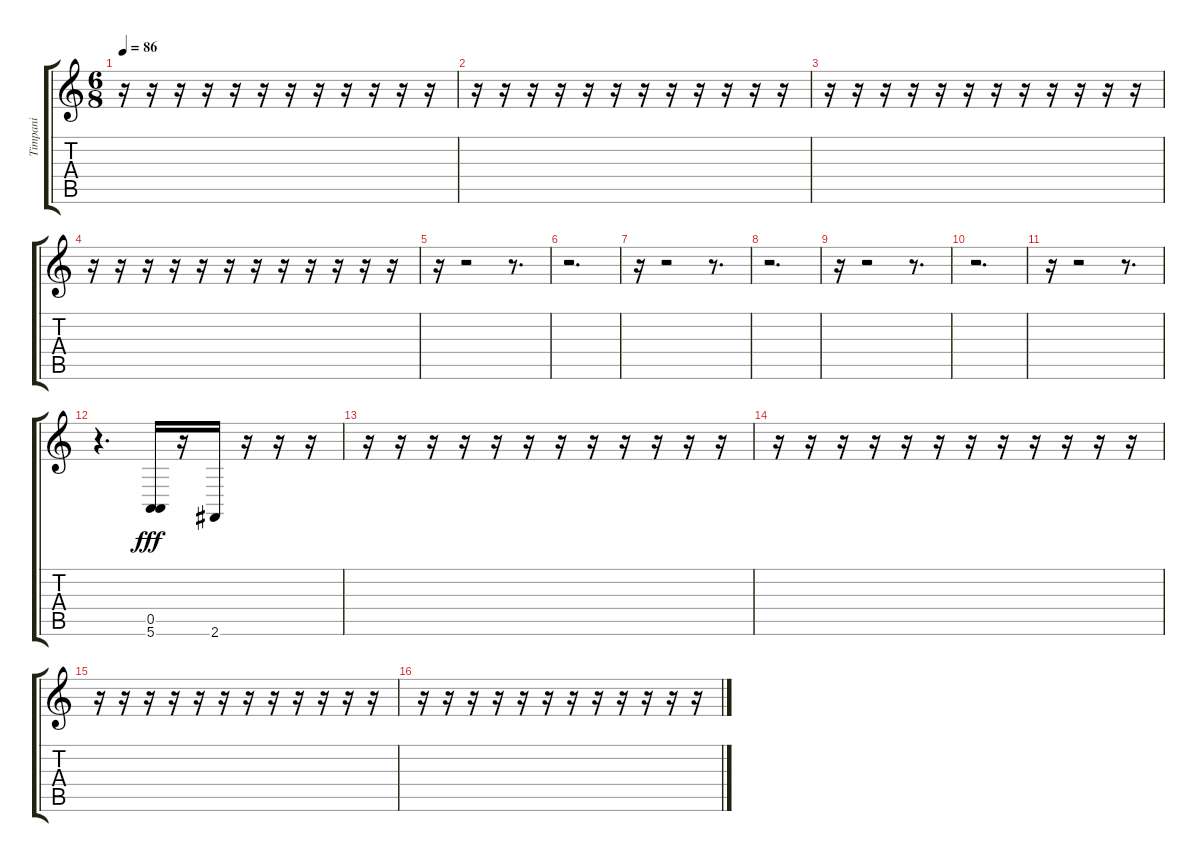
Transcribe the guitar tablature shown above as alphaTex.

\track ("Timpani" "Timpani") {instrument timpani}
\staff {score tabs}
\tuning (E4 B3 G3 D3 A2 E2) {hide}
\ts (6 8)
\tempo 86
\clef g2
\ks c
r.16{dy fff} r.16 r.16 r.16 r.16 r.16 r.16 r.16 r.16 r.16 r.16 r.16 |
r.16 r.16 r.16 r.16 r.16 r.16 r.16 r.16 r.16 r.16 r.16 r.16 |
r.16 r.16 r.16 r.16 r.16 r.16 r.16 r.16 r.16 r.16 r.16 r.16 |
r.16 r.16 r.16 r.16 r.16 r.16 r.16 r.16 r.16 r.16 r.16 r.16 |
r.16 r.2 r.8{d} |
r.2{d} |
r.16 r.2 r.8{d} |
r.2{d} |
r.16 r.2 r.8{d} |
r.2{d} |
r.16 r.2 r.8{d} |
r.4{d} (0.5 5.6).16 r.16 2.6.16 r.16 r.16 r.16 |
r.16 r.16 r.16 r.16 r.16 r.16 r.16 r.16 r.16 r.16 r.16 r.16 |
r.16 r.16 r.16 r.16 r.16 r.16 r.16 r.16 r.16 r.16 r.16 r.16 |
r.16 r.16 r.16 r.16 r.16 r.16 r.16 r.16 r.16 r.16 r.16 r.16 |
r.16 r.16 r.16 r.16 r.16 r.16 r.16 r.16 r.16 r.16 r.16 r.16
